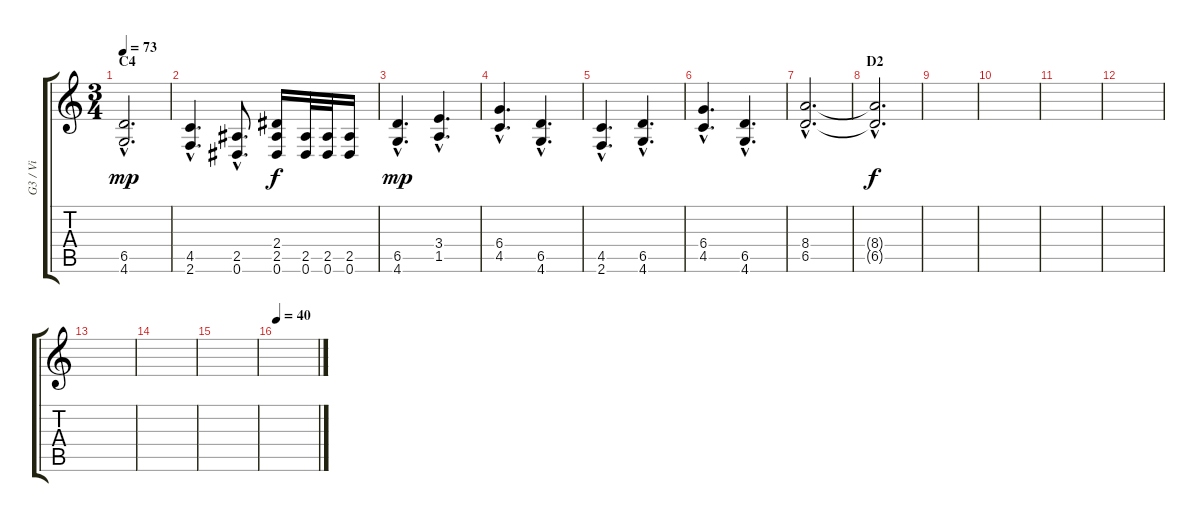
\track ("G3 / Vi" "G3 / Vi") {instrument distortionguitar}
\staff {score tabs}
\tuning (Eb4 Bb3 Gb3 Db3 Ab2 Eb2) {hide}
\ts (3 4)
\section ("" "C4")
\tempo 73
\clef g2
\ks c
(6.5{hac} 4.6{hac}).2{d dy mp instrument distortionguitar} |
(4.5{hac} 2.6{hac}).4{d} (2.5{hac} 0.6{hac}).8{d} (2.4 2.5 0.6).16{dy f} (2.5 0.6).32 (2.5 0.6).32 (2.5 0.6).16 |
(6.5{hac} 4.6{hac}).4{d dy mp} (3.4{hac} 1.5{hac}).4{d} |
(6.4{hac} 4.5{hac}).4{d} (6.5{hac} 4.6{hac}).4{d} |
(4.5{hac} 2.6{hac}).4{d} (6.5{hac} 4.6{hac}).4{d} |
(6.4{hac} 4.5{hac}).4{d} (6.5{hac} 4.6{hac}).4{d} |
(8.4{hac} 6.5{hac}).2{d volume 0} |
\section ("" "D2")
(8.4{hac t} 6.5{hac t}).2{d dy f} |
|
|
|
|
|
|
|
\tempo 40
